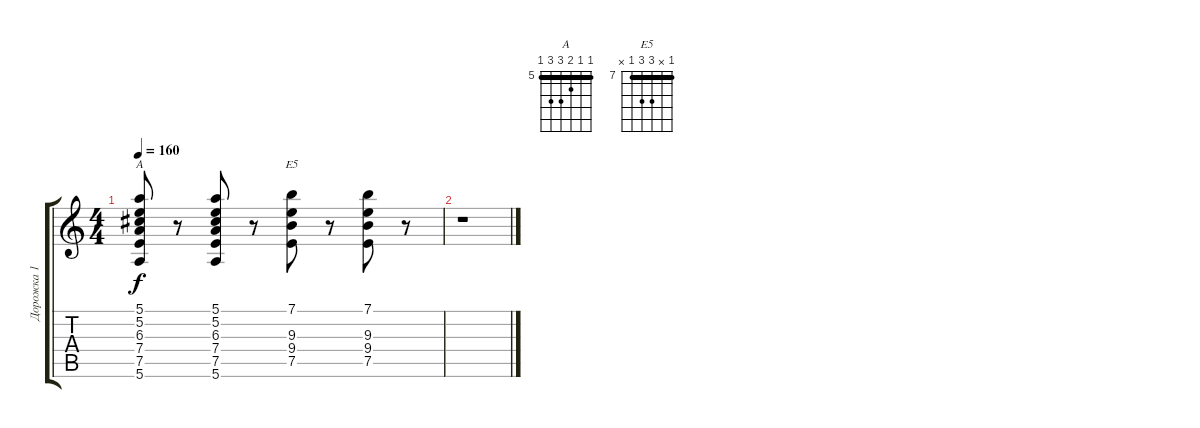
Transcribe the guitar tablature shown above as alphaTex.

\track ("Дорожка 1" "Дорожка 1") {instrument electricguitarjazz}
\staff {score tabs}
\tuning (E4 B3 G3 D3 A2 E2) {hide}
\chord ("A" 5 5 6 7 7 5) {firstfret 5 barre 5}
\chord ("E5" 7 x 9 9 7 x) {firstfret 7 barre 7}
\ts (4 4)
\tempo 160
\clef g2
\ks c
(5.1 5.2 6.3 7.4 7.5 5.6).8{ch "A" dy f} r.8 (5.1 5.2 6.3 7.4 7.5 5.6).8 r.8 (7.1 9.3 9.4 7.5).8{ch "E5"} r.8 (7.1 9.3 9.4 7.5).8 r.8 |
r.1
